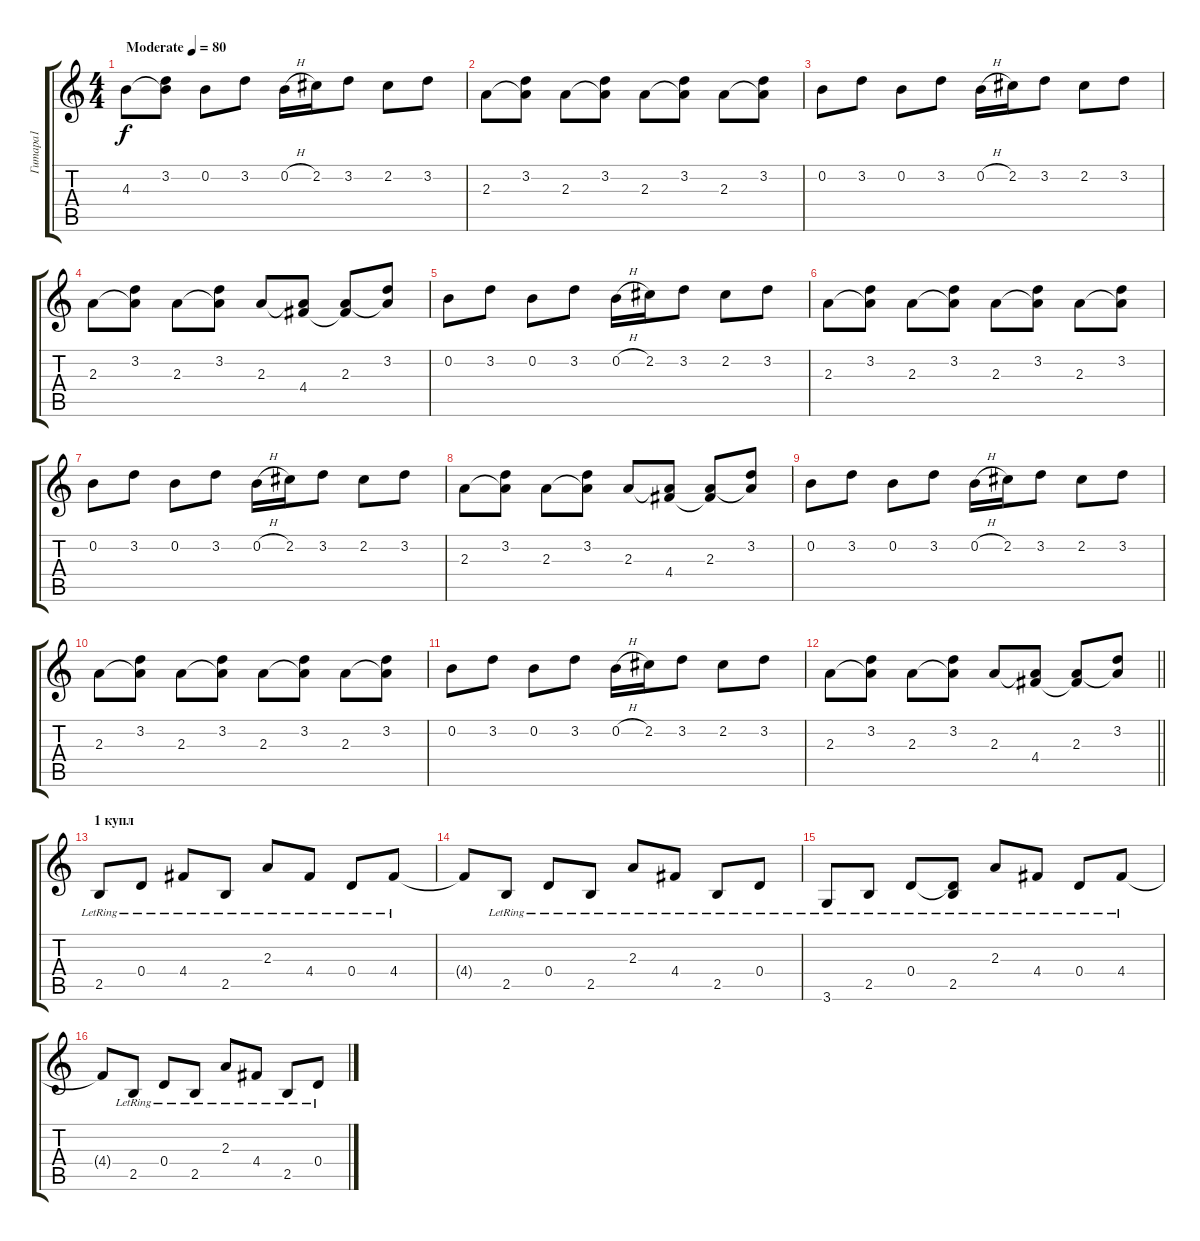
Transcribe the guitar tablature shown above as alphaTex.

\track ("Гитара1" "Гитара1") {instrument electricguitarjazz}
\staff {score tabs}
\tuning (E4 B3 G3 D3 A2 E2) {hide}
\ts (4 4)
\tempo (80 "Moderate")
\clef g2
\ks c
4.3.8{dy f instrument electricguitarjazz} (3.2 4.3{t}).8 0.2.8 3.2.8 0.2{h}.16 2.2.16 3.2.8 2.2.8 3.2.8 |
2.3.8 (3.2 2.3{t}).8 2.3.8 (3.2 2.3{t}).8 2.3.8 (3.2 2.3{t}).8 2.3.8 (3.2 2.3{t}).8 |
0.2.8 3.2.8 0.2.8 3.2.8 0.2{h}.16 2.2.16 3.2.8 2.2.8 3.2.8 |
2.3.8 (3.2 2.3{t}).8 2.3.8 (3.2 2.3{t}).8 2.3.8 (2.3{t} 4.4).8 (2.3 4.4{t}).8 (3.2 2.3{t}).8 |
0.2.8 3.2.8 0.2.8 3.2.8 0.2{h}.16 2.2.16 3.2.8 2.2.8 3.2.8 |
2.3.8 (3.2 2.3{t}).8 2.3.8 (3.2 2.3{t}).8 2.3.8 (3.2 2.3{t}).8 2.3.8 (3.2 2.3{t}).8 |
0.2.8 3.2.8 0.2.8 3.2.8 0.2{h}.16 2.2.16 3.2.8 2.2.8 3.2.8 |
2.3.8 (3.2 2.3{t}).8 2.3.8 (3.2 2.3{t}).8 2.3.8 (2.3{t} 4.4).8 (2.3 4.4{t}).8 (3.2 2.3{t}).8 |
0.2.8 3.2.8 0.2.8 3.2.8 0.2{h}.16 2.2.16 3.2.8 2.2.8 3.2.8 |
2.3.8 (3.2 2.3{t}).8 2.3.8 (3.2 2.3{t}).8 2.3.8 (3.2 2.3{t}).8 2.3.8 (3.2 2.3{t}).8 |
0.2.8 3.2.8 0.2.8 3.2.8 0.2{h}.16 2.2.16 3.2.8 2.2.8 3.2.8 |
\barLineRight lightlight
2.3.8 (3.2 2.3{t}).8 2.3.8 (3.2 2.3{t}).8 2.3.8 (2.3{t} 4.4).8 (2.3 4.4{t}).8 (3.2 2.3{t}).8 |
\section ("" "1 купл")
2.5{lr}.8 0.4{lr}.8 4.4{lr}.8 2.5{lr}.8 2.3{lr}.8 4.4{lr}.8 0.4{lr}.8 4.4{lr}.8 |
4.4{t}.8 2.5{lr}.8 0.4{lr}.8 2.5{lr}.8 2.3{lr}.8 4.4{lr}.8 2.5{lr}.8 0.4{lr}.8 |
3.6{lr}.8 2.5{lr}.8 0.4{lr}.8 (0.4{t} 2.5{lr}).8 2.3{lr}.8 4.4{lr}.8 0.4{lr}.8 4.4{lr}.8 |
4.4{t}.8 2.5{lr}.8 0.4{lr}.8 2.5{lr}.8 2.3{lr}.8 4.4{lr}.8 2.5{lr}.8 0.4{lr}.8
